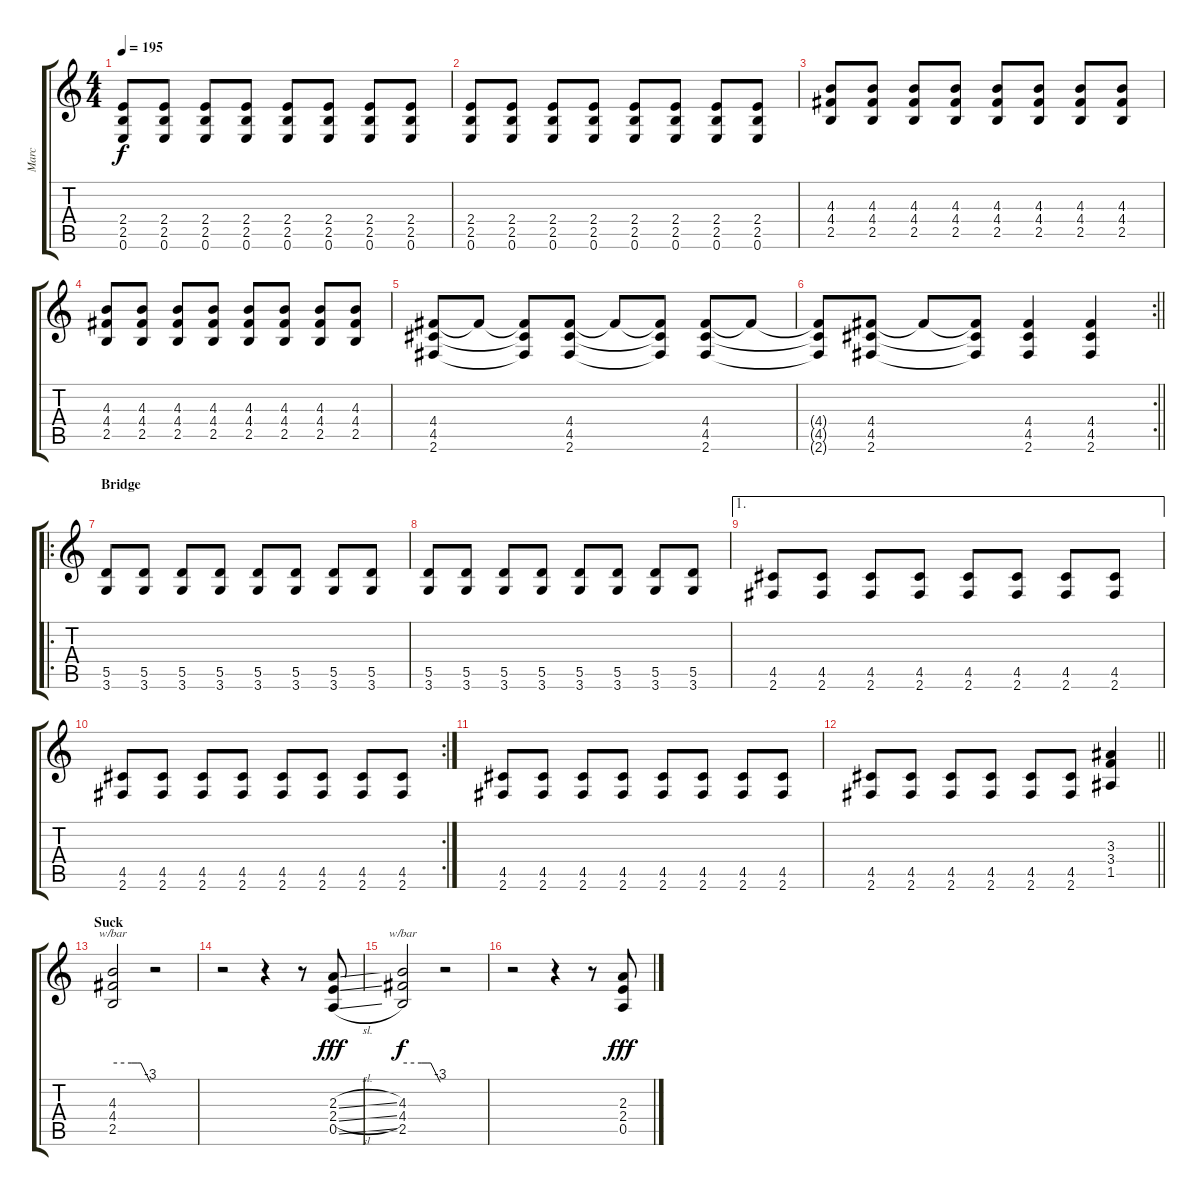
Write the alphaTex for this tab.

\track ("Marc" "Marc") {instrument distortionguitar}
\staff {score tabs}
\tuning (E4 B3 G3 D3 A2 E2) {hide}
\ts (4 4)
\tempo 195
\clef g2
\ks c
(2.4 2.5 0.6).8{dy f} (2.4 2.5 0.6).8 (2.4 2.5 0.6).8 (2.4 2.5 0.6).8 (2.4 2.5 0.6).8 (2.4 2.5 0.6).8 (2.4 2.5 0.6).8 (2.4 2.5 0.6).8 |
(2.4 2.5 0.6).8 (2.4 2.5 0.6).8 (2.4 2.5 0.6).8 (2.4 2.5 0.6).8 (2.4 2.5 0.6).8 (2.4 2.5 0.6).8 (2.4 2.5 0.6).8 (2.4 2.5 0.6).8 |
(4.3 4.4 2.5).8 (4.3 4.4 2.5).8 (4.3 4.4 2.5).8 (4.3 4.4 2.5).8 (4.3 4.4 2.5).8 (4.3 4.4 2.5).8 (4.3 4.4 2.5).8 (4.3 4.4 2.5).8 |
(4.3 4.4 2.5).8 (4.3 4.4 2.5).8 (4.3 4.4 2.5).8 (4.3 4.4 2.5).8 (4.3 4.4 2.5).8 (4.3 4.4 2.5).8 (4.3 4.4 2.5).8 (4.3 4.4 2.5).8 |
(4.4 4.5 2.6).8 4.4{t}.8 (4.4{t} 4.5{t} 2.6{t}).8 (4.4 4.5 2.6).8 4.4{t}.8 (4.4{t} 4.5{t} 2.6{t}).8 (4.4 4.5 2.6).8 4.4{t}.8 |
\rc 2
\barLineRight lightlight
(4.4{t} 4.5{t} 2.6{t}).8 (4.4 4.5 2.6).8 4.4{t}.8 (4.4{t} 4.5{t} 2.6{t}).8 (4.4 4.5 2.6).4 (4.4 4.5 2.6).4 |
\ro
\section ("" "Bridge")
(5.5 3.6).8 (5.5 3.6).8 (5.5 3.6).8 (5.5 3.6).8 (5.5 3.6).8 (5.5 3.6).8 (5.5 3.6).8 (5.5 3.6).8 |
(5.5 3.6).8 (5.5 3.6).8 (5.5 3.6).8 (5.5 3.6).8 (5.5 3.6).8 (5.5 3.6).8 (5.5 3.6).8 (5.5 3.6).8 |
\ae 1
(4.5 2.6).8 (4.5 2.6).8 (4.5 2.6).8 (4.5 2.6).8 (4.5 2.6).8 (4.5 2.6).8 (4.5 2.6).8 (4.5 2.6).8 |
\rc 2
(4.5 2.6).8 (4.5 2.6).8 (4.5 2.6).8 (4.5 2.6).8 (4.5 2.6).8 (4.5 2.6).8 (4.5 2.6).8 (4.5 2.6).8 |
(4.5 2.6).8 (4.5 2.6).8 (4.5 2.6).8 (4.5 2.6).8 (4.5 2.6).8 (4.5 2.6).8 (4.5 2.6).8 (4.5 2.6).8 |
\barLineRight lightlight
(4.5 2.6).8 (4.5 2.6).8 (4.5 2.6).8 (4.5 2.6).8 (4.5 2.6).8 (4.5 2.6).8 (3.3 3.4 1.5).4 |
\section ("" "Suck")
(4.3 4.4 2.5).2{tbe (custom default 0 0 30 0 39 0 45 0 60 -12) volume 14} r.2 |
r.2 r.4 r.8 (2.3{sl} 2.4{sl} 0.5{sl}).8{dy fff} |
(4.3 4.4 2.5).2{tbe (custom default 0 0 30 0 39 0 45 0 60 -12) dy f} r.2 |
r.2 r.4 r.8 (2.3{sl} 2.4{sl} 0.5{sl}).8{dy fff}
